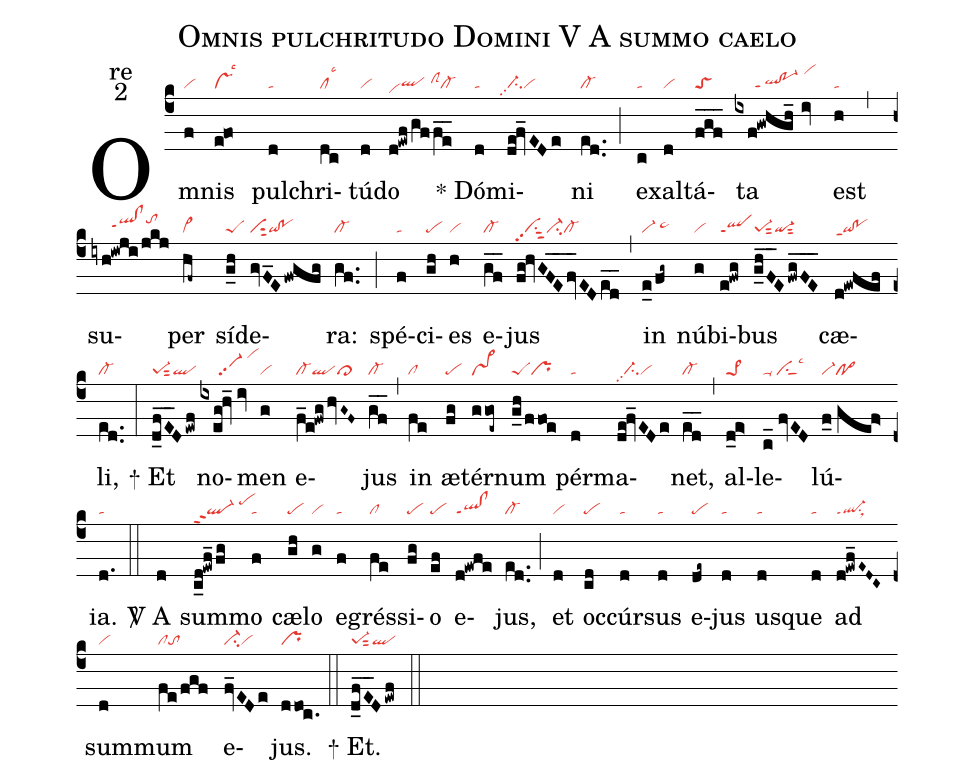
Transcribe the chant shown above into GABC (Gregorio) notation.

name:Omnis pulchritudo Domini V A summo caelo;
office-part:re;
mode:2;
nabc-lines:1;
%%
(c4) Om(f|vi)nis(e!fo|vslsc3) pul(d|ta)chri(dc|cllsc3)tú(d|vi)do(d!ewf/gffe__|vihdqlhg/clShhcl-)
<sp>*</sp> Dó(d|ta)mi(de@fv_EDe|ci-pp2vi)ni(ed..|cl-) (;)
e(c|ta)xal(d|vi)tá(fgf___|toS)ta(ixf!gwhgh_//iv|//////ql!po-1ppt1/vihl) est(h|ta) (,)
su(iyh!iwji/jkj|//////qlhh!clhhppt1tohj)per(hf~|vi>)
sí(g_h|peS)de(gvF_E/fwgfg|visut2qi!po)ra:(gf..|cl-) (;)
spé(f|ta)ci(gh|pe)es(h|vi) e(gf__|cl-)jus(fg@hvGFE__fv_EDed__|visu1sut2pp2ci-cl-) (,)
in(e_0/fg~|vi-/pe~hh) nú(g|vi)bi(e!fwg|qlppt1)bus(g_hF__E/fwgFE___|pe-1sut2qi-sut2)
cæ(d!ewfef|qi!poppt1)li,(ed..|cl-) (:)

<sp>+</sp> Et(d_fE__D/ewf|pe-1sut2ql) no(ixeg@hv_2//iv|//////vi-pp2/vihm)men(g|vi)
e(f_e!fwg/hvG~F~|cl-qlcl>)jus(gf__|cl-) (,) in(fe|cl) æ(fg|pe)tér(ggoe~|vs>)num(g_h/ffoe|peSpr)
pér(d|ta)ma(de@fv_EDe|//ci-pp2vi)net,(ed__|cl-) (,)
al(d_e>|pe>1)le(c_//fvED|ta-/visu1sut1lsc3)lú(f_0//gef>|vi-po>)ia.(d.|ta) (::)

<sp>V/</sp> A(d) sum(c_d!ewf_/fg|ql-ppt2/pehj)mo(f|ta) cæ(gh|pe)lo(g|vi)
e(f|ta)grés(fe|cl)si(fg|pe)o(ef|pe) e(d!ewfe|ql!clppt1)jus,(ed..|cl-) (;)
et(d|vi) oc(cd|pe)cúr(d|ta)sus(d|ta) e(de~|pe)jus(d|ta)
us(d|ta)que(d|ta) ad(d!ewf_E~D~C~|ql-su1sux1ppt1) sum(d|vi)mum(fe/fgf|clto) e(fv_EDe|vi-su2vi)jus.(ddoc.|pr) (::)

<sp>+</sp> Et.(d_fE__D/ewf|pe-1sut2ql) (::)
